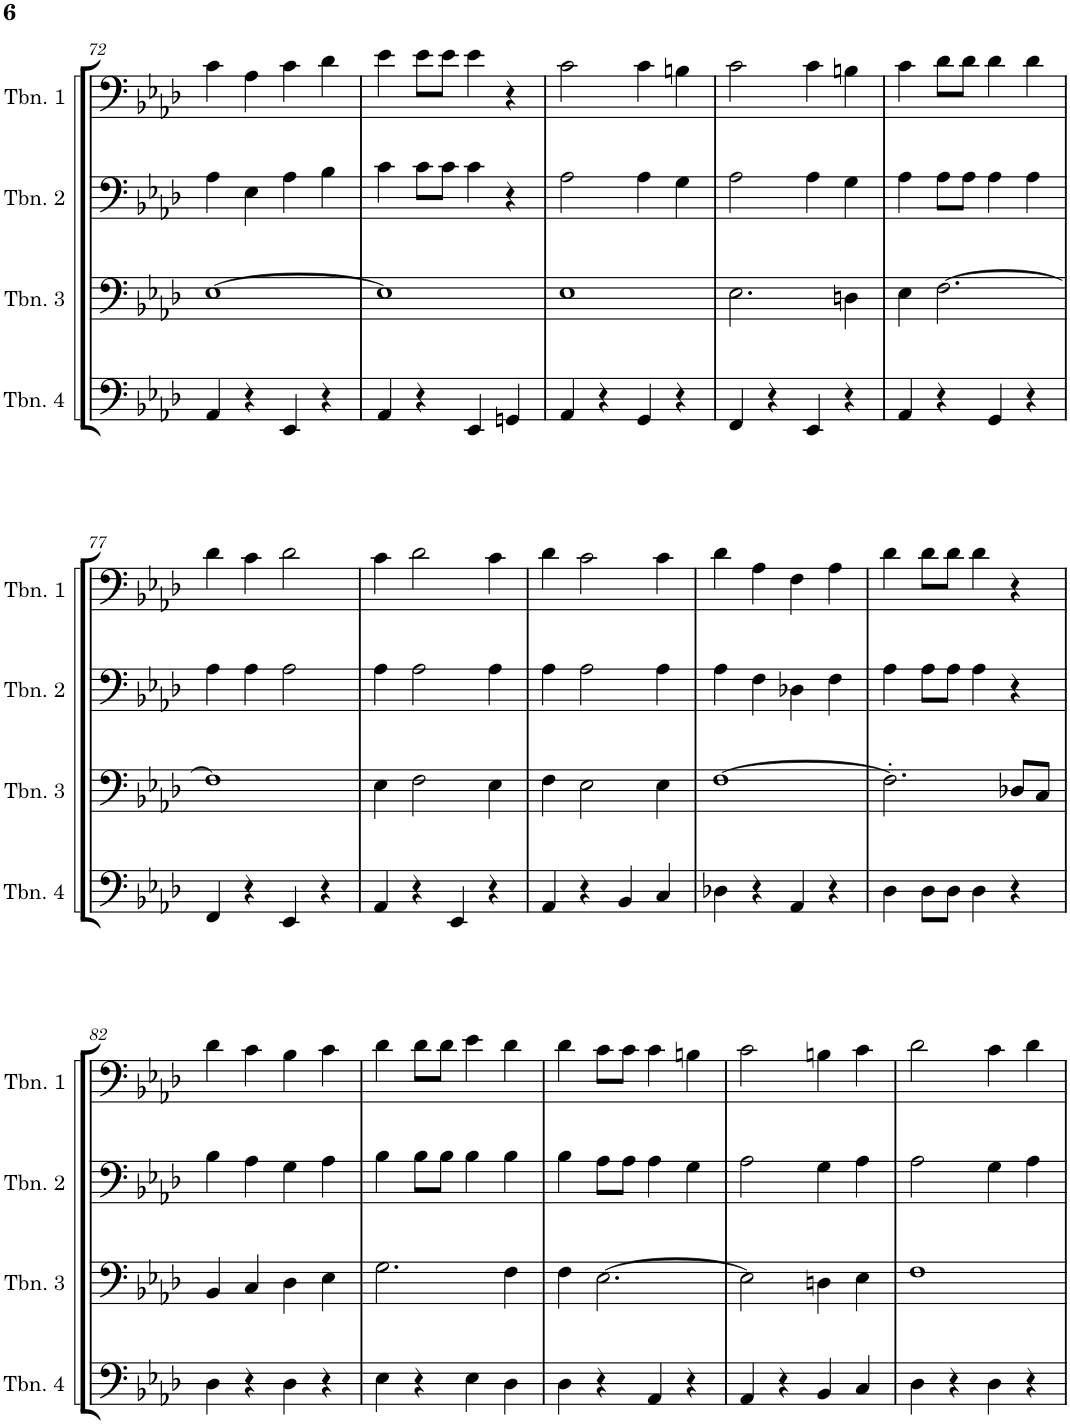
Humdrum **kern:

**kern	**kern	**kern	**kern
*part4	*part3	*part2	*part1
*staff4	*staff3	*staff2	*staff1
*I"Trombone 4	*I"Trombone 3	*I"Trombone 2	*I"Trombone 1
*I'Tbn. 4	*I'Tbn. 3	*I'Tbn. 2	*I'Tbn. 1
!!LO:PB:g=z
*clefF4	*clefF4	*clefF4	*clefF4
*k[b-e-a-d-]	*k[b-e-a-d-]	*k[b-e-a-d-]	*k[b-e-a-d-]
*M2/2	*M2/2	*M2/2	*M2/2
*met(c|)	*met(c|)	*met(c|)	*met(c|)
=72	=72	=72	=72
4AA-/	[1E-	4A-\	4c\
4r	.	4E-\	4A-\
4EE-/	.	4A-\	4c\
4r	.	4B-\	4d-\
=73	=73	=73	=73
4AA-/	1E-]	4c\	4e-\
4r	.	8c\L	8e-\L
.	.	8c\J	8e-\J
4EE-/	.	4c\	4e-\
4GGn/	.	4r	4r
=74	=74	=74	=74
4AA-/	1E-	2A-\	2c\
4r	.	.	.
4GG/	.	4A-\	4c\
4r	.	4G\	4Bn\
=75	=75	=75	=75
4FF/	2.E-\	2A-\	2c\
4r	.	.	.
4EE-/	.	4A-\	4c\
4r	4Dn\	4G\	4Bn\
=76	=76	=76	=76
4AA-/	4E-\	4A-\	4c\
4r	[2.F\	8A-\L	8d-\L
.	.	8A-\J	8d-\J
4GG/	.	4A-\	4d-\
4r	.	4A-\	4d-\
!!LO:LB:g=z
=77	=77	=77	=77
4FF/	1F]	4A-\	4d-\
4r	.	4A-\	4c\
4EE-/	.	2A-\	2d-\
4r	.	.	.
=78	=78	=78	=78
4AA-/	4E-\	4A-\	4c\
4r	2F\	2A-\	2d-\
4EE-/	.	.	.
4r	4E-\	4A-\	4c\
=79	=79	=79	=79
4AA-/	4F\	4A-\	4d-\
4r	2E-\	2A-\	2c\
4BB-/	.	.	.
4C/	4E-\	4A-\	4c\
=80	=80	=80	=80
4D-X\	[1F	4A-\	4d-\
4r	.	4F\	4A-\
4AA-/	.	4D-X\	4F\
4r	.	4F\	4A-\
=81	=81	=81	=81
4D-\	2.F'\]	4A-\	4d-\
8D-\L	.	8A-\L	8d-\L
8D-\J	.	8A-\J	8d-\J
4D-\	.	4A-\	4d-\
4r	8D-X/L	4r	4r
.	8C/J	.	.
!!LO:LB:g=z
=82	=82	=82	=82
4D-\	4BB-/	4B-\	4d-\
4r	4C/	4A-\	4c\
4D-\	4D-\	4G\	4B-\
4r	4E-\	4A-\	4c\
=83	=83	=83	=83
4E-\	2.G\	4B-\	4d-\
4r	.	8B-\L	8d-\L
.	.	8B-\J	8d-\J
4E-\	.	4B-\	4e-\
4D-\	4F\	4B-\	4d-\
=84	=84	=84	=84
4D-\	4F\	4B-\	4d-\
4r	[2.E-\	8A-\L	8c\L
.	.	8A-\J	8c\J
4AA-/	.	4A-\	4c\
4r	.	4G\	4Bn\
=85	=85	=85	=85
4AA-/	2E-\]	2A-\	2c\
4r	.	.	.
4BB-/	4Dn\	4G\	4Bn\
4C/	4E-\	4A-\	4c\
=86	=86	=86	=86
4D-\	1F	2A-\	2d-\
4r	.	.	.
4D-\	.	4G\	4c\
4r	.	4A-\	4d-\
=	=	=	=
*-	*-	*-	*-
